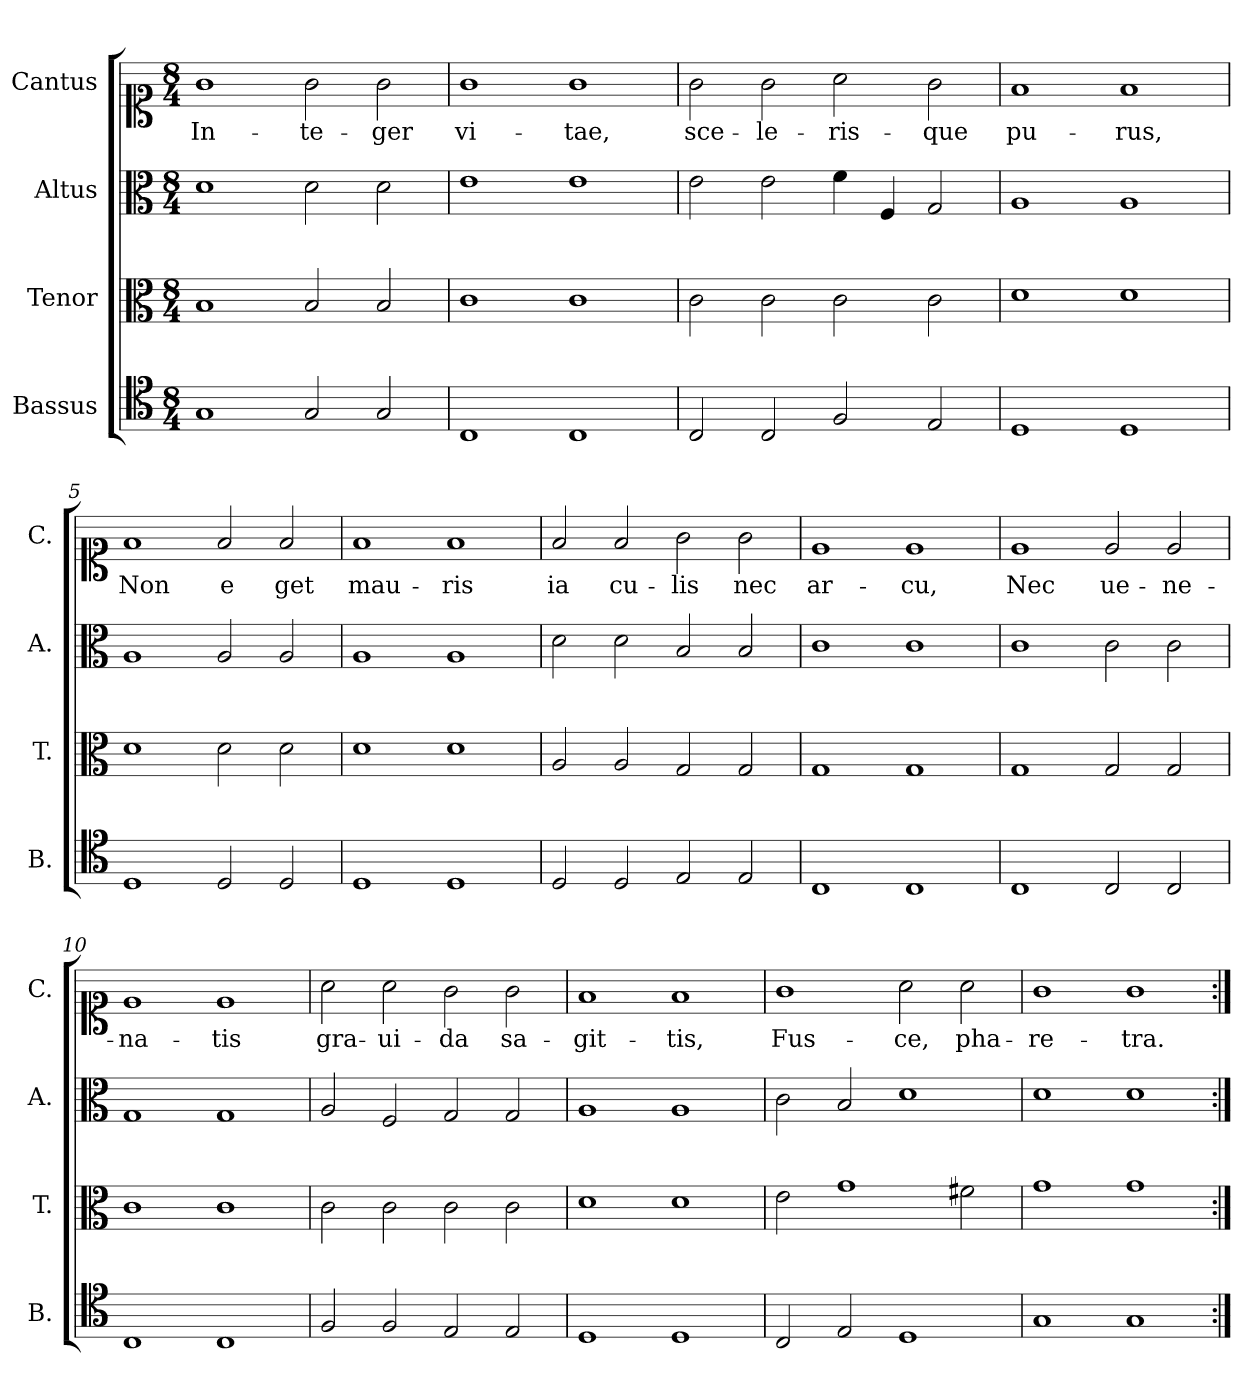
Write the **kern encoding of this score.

**kern	**kern	**kern	**kern	**text
*part4	*part3	*part2	*part1	*part1
*staff4	*staff3	*staff2	*staff1	*staff1
*I"Bassus	*I"Tenor	*I"Altus	*I"Cantus	*
*I'B.	*I'T.	*I'A.	*I'C.	*
*clefC4	*clefC3	*clefC3	*clefC1	*
*k[]	*k[]	*k[]	*k[]	*
*M8/4	*M8/4	*M8/4	*M8/4	*
=1	=1	=1	=1	=1
!	!	!	!	!LO:LY:b
1G	1B	1d	1g	In-
!	!	!	!	!LO:LY:b
2G/	2B/	2d\	2g\	-te-
!	!	!	!	!LO:LY:b
2G/	2B/	2d\	2g\	-ger
=2	=2	=2	=2	=2
!	!	!	!	!LO:LY:b
1C	1c	1e	1g	vi-
!	!	!	!	!LO:LY:b
1C	1c	1e	1g	-tae,
=3	=3	=3	=3	=3
!	!	!	!	!LO:LY:b
2C/	2c\	2e\	2g\	sce-
!	!	!	!	!LO:LY:b
2C/	2c\	2e\	2g\	-le-
!	!	!	!	!LO:LY:b
2F/	2c\	4f\	2a\	-ris-
.	.	4F/	.	.
!	!	!	!	!LO:LY:b
2E/	2c\	2G/	2g\	-que
=4	=4	=4	=4	=4
!	!	!	!	!LO:LY:b
1D	1d	1A	1f	pu-
!	!	!	!	!LO:LY:b
1D	1d	1A	1f	-rus,
=5	=5	=5	=5	=5
!	!	!	!	!LO:LY:b
1D	1d	1A	1f	Non
!	!	!	!	!LO:LY:b
2D/	2d\	2A/	2f/	e
!	!	!	!	!LO:LY:b
2D/	2d\	2A/	2f/	get
=6	=6	=6	=6	=6
!	!	!	!	!LO:LY:b
1D	1d	1A	1f	mau-
!	!	!	!	!LO:LY:b
1D	1d	1A	1f	-ris
!!LO:LB:g=z
=7	=7	=7	=7	=7
!	!	!	!	!LO:LY:b
2D/	2A/	2d\	2f/	ia
!	!	!	!	!LO:LY:b
2D/	2A/	2d\	2f/	cu-
!	!	!	!	!LO:LY:b
2E/	2G/	2B/	2g\	-lis
!	!	!	!	!LO:LY:b
2E/	2G/	2B/	2g\	nec
=8	=8	=8	=8	=8
!	!	!	!	!LO:LY:b
1C	1G	1c	1e	ar-
!	!	!	!	!LO:LY:b
1C	1G	1c	1e	-cu,
=9	=9	=9	=9	=9
!	!	!	!	!LO:LY:b
1C	1G	1c	1e	Nec
!	!	!	!	!LO:LY:b
2C/	2G/	2c\	2e/	ue-
!	!	!	!	!LO:LY:b
2C/	2G/	2c\	2e/	-ne-
=10	=10	=10	=10	=10
!	!	!	!	!LO:LY:b
1C	1c	1G	1e	-na-
!	!	!	!	!LO:LY:b
1C	1c	1G	1e	-tis
=11	=11	=11	=11	=11
!	!	!	!	!LO:LY:b
2F/	2c\	2A/	2a\	gra-
!	!	!	!	!LO:LY:b
2F/	2c\	2F/	2a\	-ui-
!	!	!	!	!LO:LY:b
2E/	2c\	2G/	2g\	-da
!	!	!	!	!LO:LY:b
2E/	2c\	2G/	2g\	sa-
=12	=12	=12	=12	=12
!	!	!	!	!LO:LY:b
1D	1d	1A	1f	-git-
!	!	!	!	!LO:LY:b
1D	1d	1A	1f	-tis,
=13	=13	=13	=13	=13
!	!	!	!	!LO:LY:b
2C/	2e\	2c\	1g	Fus-
2E/	1g	2B/	.	.
!	!	!	!	!LO:LY:b
1D	.	1d	2a\	-ce,
!	!	!	!	!LO:LY:b
.	2f#X\	.	2a\	pha-
!!LO:LB:g=z
=14	=14	=14	=14	=14
!	!	!	!	!LO:LY:b
1G	1g	1d	1g	-re-
!	!	!	!	!LO:LY:b
1G	1g	1d	1g	-tra.
=:|!	=:|!	=:|!	=:|!	=:|!
*-	*-	*-	*-	*-
